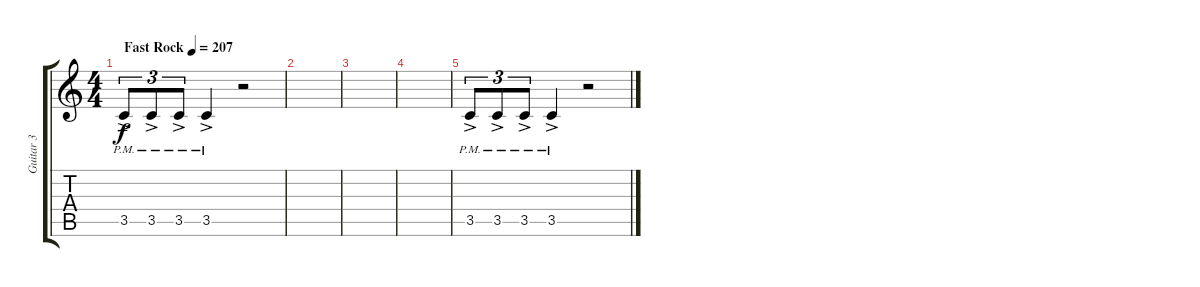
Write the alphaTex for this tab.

\track ("Guitar 3" "Guitar 3") {instrument distortionguitar}
\staff {score tabs}
\tuning (E4 B3 G3 D3 A2 E2) {hide}
\ts (4 4)
\tempo (207 "Fast Rock")
\clef g2
\ks c
3.5{ac pm}.8{tu (3 2) dy f instrument distortionguitar} 3.5{ac pm}.8{tu (3 2)} 3.5{ac pm}.8{tu (3 2)} 3.5{ac pm}.4 r.2 |
|
|
|
3.5{ac pm}.8{tu (3 2)} 3.5{ac pm}.8{tu (3 2)} 3.5{ac pm}.8{tu (3 2)} 3.5{ac pm}.4 r.2
